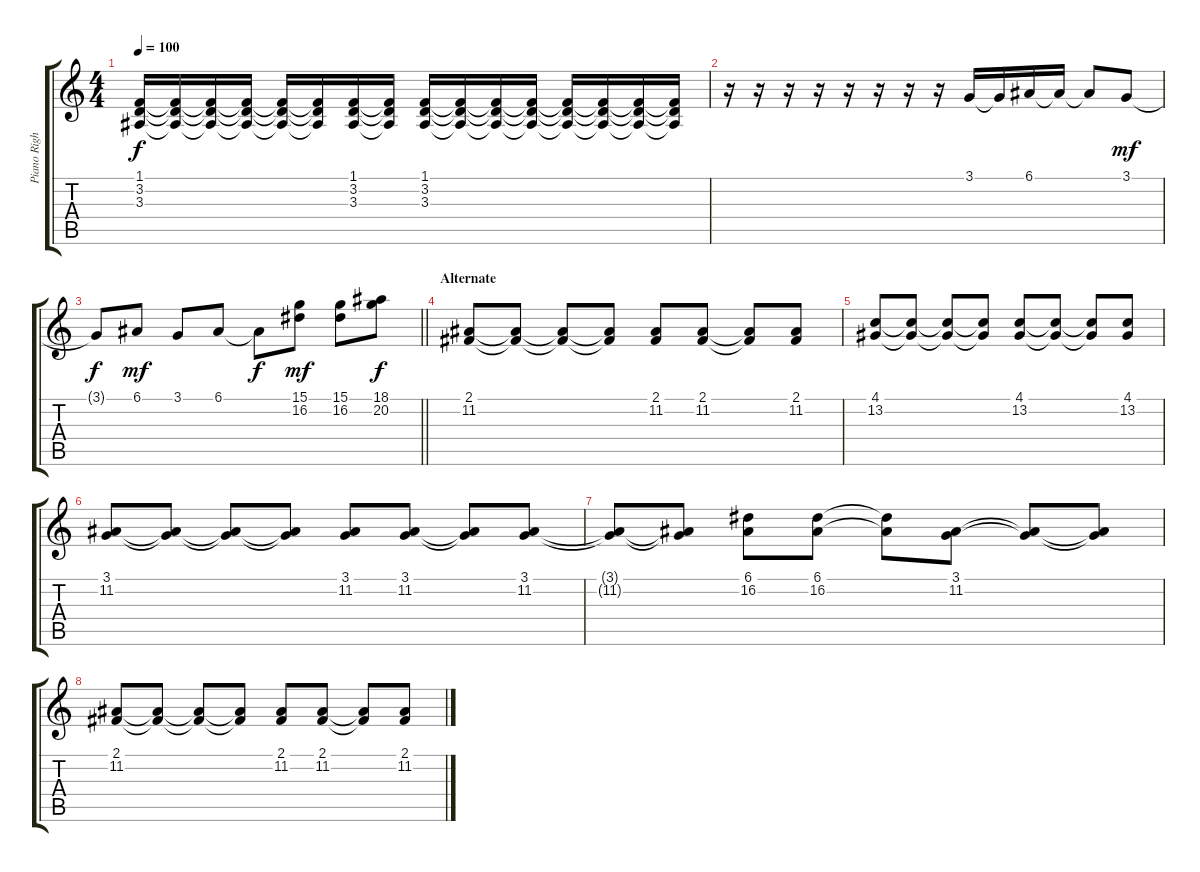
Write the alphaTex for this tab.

\track ("Piano Right Hand" "Piano Righ") {instrument acousticgrandpiano}
\staff {score tabs}
\tuning (E4 B3 G3 D3 A2 E2) {hide}
\ts (4 4)
\tempo 100
\clef g2
\ks c
(1.1 3.2 3.3).16{dy f} (1.1{t} 3.2{t} 3.3{t}).16 (1.1{t} 3.2{t} 3.3{t}).16 (1.1{t} 3.2{t} 3.3{t}).16 (1.1{t} 3.2{t} 3.3{t}).16 (1.1{t} 3.2{t} 3.3{t}).16 (1.1 3.2 3.3).16 (1.1{t} 3.2{t} 3.3{t}).16 (1.1 3.2 3.3).16 (1.1{t} 3.2{t} 3.3{t}).16 (1.1{t} 3.2{t} 3.3{t}).16 (1.1{t} 3.2{t} 3.3{t}).16 (1.1{t} 3.2{t} 3.3{t}).16 (1.1{t} 3.2{t} 3.3{t}).16 (1.1{t} 3.2{t} 3.3{t}).16 (1.1{t} 3.2{t} 3.3{t}).16 |
r.16 r.16 r.16 r.16 r.16 r.16 r.16 r.16 3.1.16 3.1{t}.16 6.1.16 6.1{t}.16 6.1{t}.8 3.1.8{dy mf} |
\barLineRight lightlight
3.1{t}.8{dy f} 6.1.8{dy mf} 3.1.8 6.1.8 6.1{t}.8{dy f} (15.1 16.2).8{dy mf} (15.1 16.2).8 (18.1 20.2).8{dy f} |
\section ("" "Alternate")
(2.1 11.2).8 (2.1{t} 11.2{t}).8 (2.1{t} 11.2{t}).8 (2.1{t} 11.2{t}).8 (2.1 11.2).8 (2.1 11.2).8 (2.1{t} 11.2{t}).8 (2.1 11.2).8 |
(4.1 13.2).8 (4.1{t} 13.2{t}).8 (4.1{t} 13.2{t}).8 (4.1{t} 13.2{t}).8 (4.1 13.2).8 (4.1{t} 13.2{t}).8 (4.1{t} 13.2{t}).8 (4.1 13.2).8 |
(3.1 11.2).8 (3.1{t} 11.2{t}).8 (3.1{t} 11.2{t}).8 (3.1{t} 11.2{t}).8 (3.1 11.2).8 (3.1 11.2).8 (3.1{t} 11.2{t}).8 (3.1 11.2).8 |
(3.1{t} 11.2{t}).8 (3.1{t} 11.2{t}).8 (6.1 16.2).8 (6.1 16.2).8 (6.1{t} 16.2{t}).8 (3.1 11.2).8 (3.1{t} 11.2{t}).8 (3.1{t} 11.2{t}).8 |
(2.1 11.2).8 (2.1{t} 11.2{t}).8 (2.1{t} 11.2{t}).8 (2.1{t} 11.2{t}).8 (2.1 11.2).8 (2.1 11.2).8 (2.1{t} 11.2{t}).8 (2.1 11.2).8
